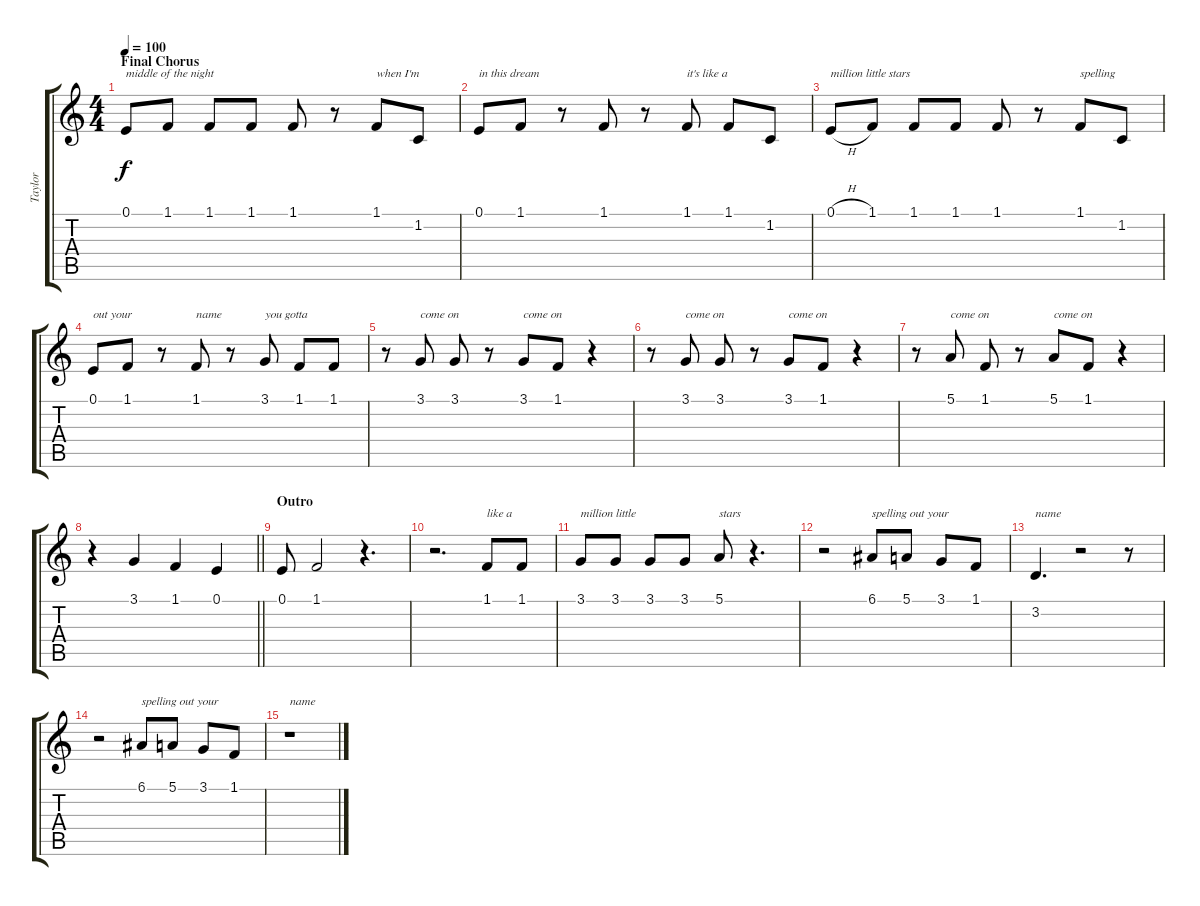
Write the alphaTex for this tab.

\track ("Taylor" "Taylor") {instrument clarinet}
\staff {score tabs}
\tuning (E4 B3 G3 D3 A2 E2) {hide}
\ts (4 4)
\section ("" "Final Chorus")
\tempo 100
\clef g2
\ks c
0.1.8{txt "middle of the night" dy f} 1.1.8 1.1.8 1.1.8 1.1.8 r.8 1.1.8{txt "when I'm"} 1.2.8 |
0.1.8{txt "in this dream"} 1.1.8 r.8 1.1.8 r.8 1.1.8{txt "it's like a"} 1.1.8 1.2.8 |
0.1{h}.8{txt "million little stars"} 1.1.8 1.1.8 1.1.8 1.1.8 r.8 1.1.8{txt "spelling"} 1.2.8 |
0.1.8{txt "out your"} 1.1.8 r.8 1.1.8{txt "name"} r.8 3.1.8{txt "you gotta"} 1.1.8 1.1.8 |
r.8 3.1.8{txt "come on"} 3.1.8 r.8 3.1.8{txt "come on"} 1.1.8 r.4 |
r.8 3.1.8{txt "come on"} 3.1.8 r.8 3.1.8{txt "come on"} 1.1.8 r.4 |
r.8 5.1.8{txt "come on"} 1.1.8 r.8 5.1.8{txt "come on"} 1.1.8 r.4 |
\barLineRight lightlight
r.4 3.1.4 1.1.4 0.1.4 |
\section ("" "Outro")
0.1.8 1.1.2 r.4{d} |
r.2{d} 1.1.8{txt "like a"} 1.1.8 |
3.1.8{txt "million little"} 3.1.8 3.1.8 3.1.8 5.1.8{txt "stars"} r.4{d} |
r.2 6.1.8{txt "spelling out your "} 5.1.8 3.1.8 1.1.8 |
3.2.4{d txt "name"} r.2 r.8 |
r.2 6.1.8{txt "spelling out your "} 5.1.8 3.1.8 1.1.8 |
r.1{txt "name"}
